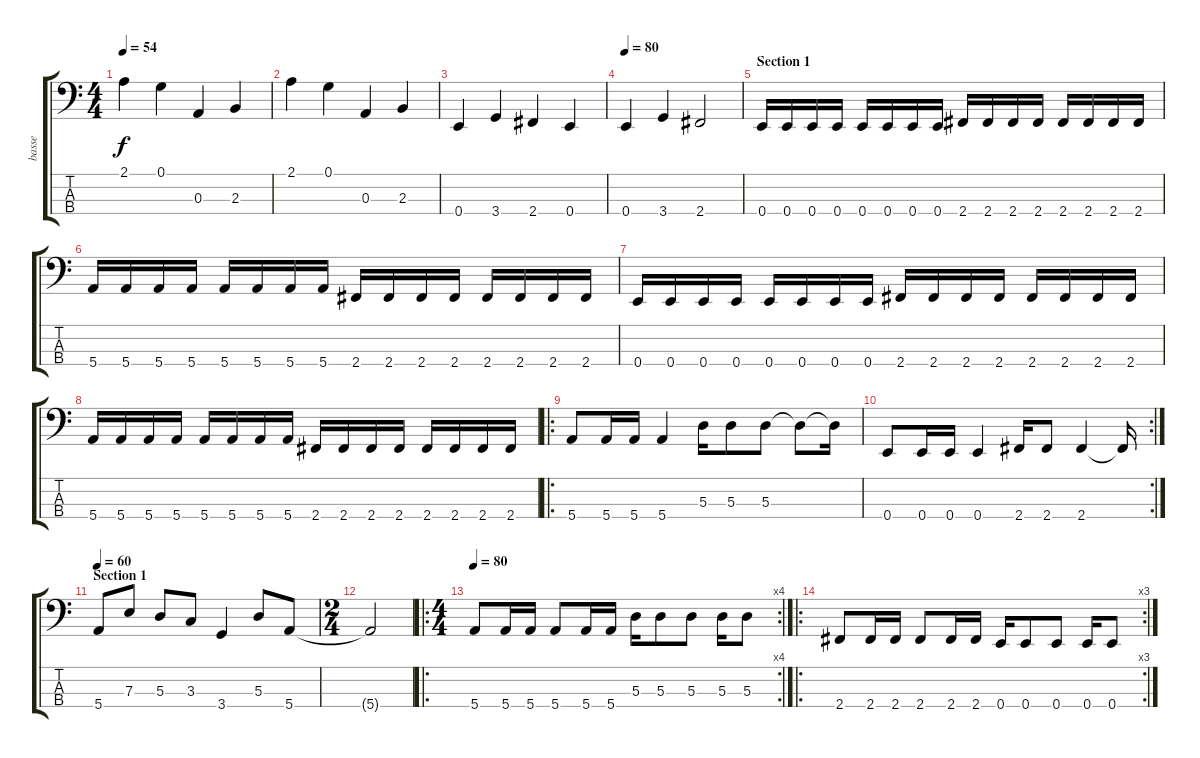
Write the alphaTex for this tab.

\track ("basse" "basse") {instrument acousticguitarnylon}
\staff {score tabs}
\tuning (G2 D2 A1 E1) {hide}
\ts (4 4)
\tempo 54
\clef f4
\ks c
2.1.4{dy f instrument acousticguitarnylon} 0.1.4 0.3.4 2.3.4 |
2.1.4 0.1.4 0.3.4 2.3.4 |
0.4.4 3.4.4 2.4.4 0.4.4 |
\tempo 80
0.4.4 3.4.4 2.4.2 |
\section ("" "Section 1")
0.4.16 0.4.16 0.4.16 0.4.16 0.4.16 0.4.16 0.4.16 0.4.16 2.4.16 2.4.16 2.4.16 2.4.16 2.4.16 2.4.16 2.4.16 2.4.16 |
5.4.16 5.4.16 5.4.16 5.4.16 5.4.16 5.4.16 5.4.16 5.4.16 2.4.16 2.4.16 2.4.16 2.4.16 2.4.16 2.4.16 2.4.16 2.4.16 |
0.4.16 0.4.16 0.4.16 0.4.16 0.4.16 0.4.16 0.4.16 0.4.16 2.4.16 2.4.16 2.4.16 2.4.16 2.4.16 2.4.16 2.4.16 2.4.16 |
5.4.16 5.4.16 5.4.16 5.4.16 5.4.16 5.4.16 5.4.16 5.4.16 2.4.16 2.4.16 2.4.16 2.4.16 2.4.16 2.4.16 2.4.16 2.4.16 |
\ro
5.4.8 5.4.16 5.4.16 5.4.4 5.3.16 5.3.8 5.3.8 5.3{t}.8 5.3{t}.16 |
\rc 2
0.4.8 0.4.16 0.4.16 0.4.4 2.4.16 2.4.8 2.4.4 2.4{t}.16 |
\section ("" "Section 1")
\tempo 60
5.4.8 7.3.8 5.3.8 3.3.8 3.4.4 5.3.8 5.4.8 |
\ts (2 4)
5.4{t}.2 |
\ro
\rc 4
\ts (4 4)
\tempo 80
5.4.8 5.4.16 5.4.16 5.4.8 5.4.16 5.4.16 5.3.16 5.3.8 5.3.8 5.3.16 5.3.8 |
\ro
\rc 3
2.4.8 2.4.16 2.4.16 2.4.8 2.4.16 2.4.16 0.4.16 0.4.8 0.4.8 0.4.16 0.4.8
